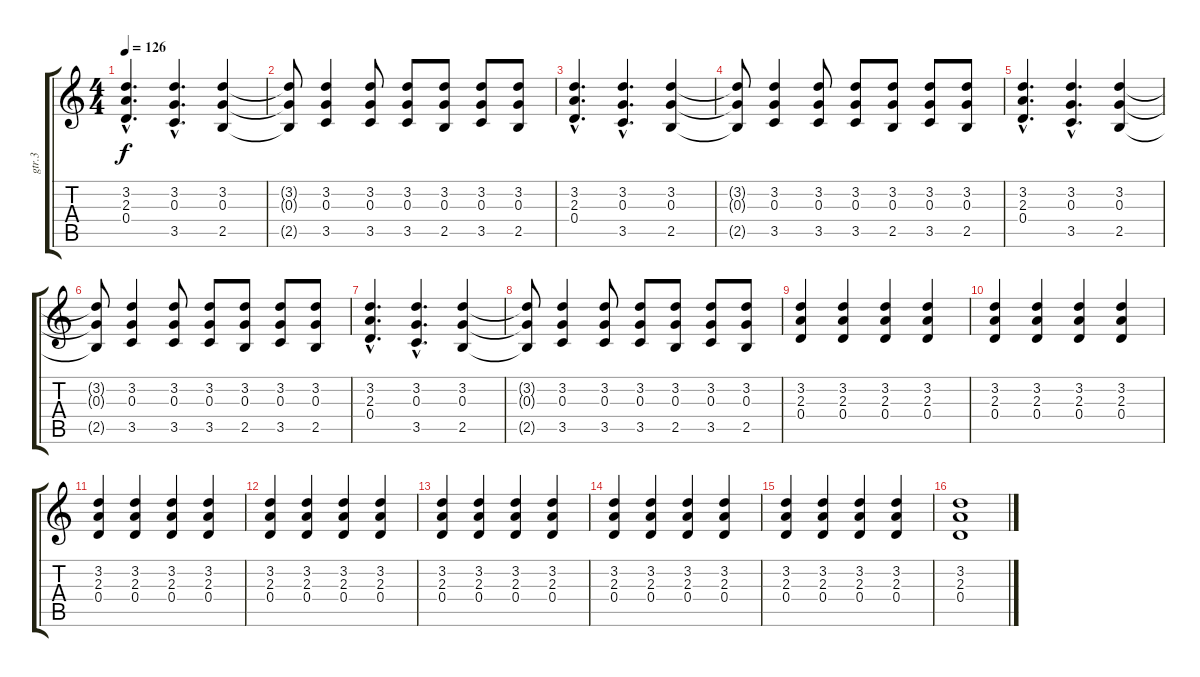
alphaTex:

\track ("gtr.3" "gtr.3") {instrument distortionguitar}
\staff {score tabs}
\tuning (E4 B3 G3 D3 A2 E2) {hide}
\ts (4 4)
\tempo 126
\clef g2
\ks c
(3.2{hac} 2.3{hac} 0.4{hac}).4{d dy f} (3.2{hac} 0.3{hac} 3.5{hac}).4{d} (3.2 0.3 2.5).4 |
(3.2{t} 0.3{t} 2.5{t}).8 (3.2 0.3 3.5).4 (3.2 0.3 3.5).8 (3.2 0.3 3.5).8 (3.2 0.3 2.5).8 (3.2 0.3 3.5).8 (3.2 0.3 2.5).8 |
(3.2{hac} 2.3{hac} 0.4{hac}).4{d} (3.2{hac} 0.3{hac} 3.5{hac}).4{d} (3.2 0.3 2.5).4 |
(3.2{t} 0.3{t} 2.5{t}).8 (3.2 0.3 3.5).4 (3.2 0.3 3.5).8 (3.2 0.3 3.5).8 (3.2 0.3 2.5).8 (3.2 0.3 3.5).8 (3.2 0.3 2.5).8 |
(3.2{hac} 2.3{hac} 0.4{hac}).4{d} (3.2{hac} 0.3{hac} 3.5{hac}).4{d} (3.2 0.3 2.5).4 |
(3.2{t} 0.3{t} 2.5{t}).8 (3.2 0.3 3.5).4 (3.2 0.3 3.5).8 (3.2 0.3 3.5).8 (3.2 0.3 2.5).8 (3.2 0.3 3.5).8 (3.2 0.3 2.5).8 |
(3.2{hac} 2.3{hac} 0.4{hac}).4{d} (3.2{hac} 0.3{hac} 3.5{hac}).4{d} (3.2 0.3 2.5).4 |
(3.2{t} 0.3{t} 2.5{t}).8 (3.2 0.3 3.5).4 (3.2 0.3 3.5).8 (3.2 0.3 3.5).8 (3.2 0.3 2.5).8 (3.2 0.3 3.5).8 (3.2 0.3 2.5).8 |
(3.2 2.3 0.4).4 (3.2 2.3 0.4).4 (3.2 2.3 0.4).4 (3.2 2.3 0.4).4 |
(3.2 2.3 0.4).4 (3.2 2.3 0.4).4 (3.2 2.3 0.4).4 (3.2 2.3 0.4).4 |
(3.2 2.3 0.4).4 (3.2 2.3 0.4).4 (3.2 2.3 0.4).4 (3.2 2.3 0.4).4 |
(3.2 2.3 0.4).4 (3.2 2.3 0.4).4 (3.2 2.3 0.4).4 (3.2 2.3 0.4).4 |
(3.2 2.3 0.4).4 (3.2 2.3 0.4).4 (3.2 2.3 0.4).4 (3.2 2.3 0.4).4 |
(3.2 2.3 0.4).4 (3.2 2.3 0.4).4 (3.2 2.3 0.4).4 (3.2 2.3 0.4).4 |
(3.2 2.3 0.4).4 (3.2 2.3 0.4).4 (3.2 2.3 0.4).4 (3.2 2.3 0.4).4 |
(3.2 2.3 0.4).1
